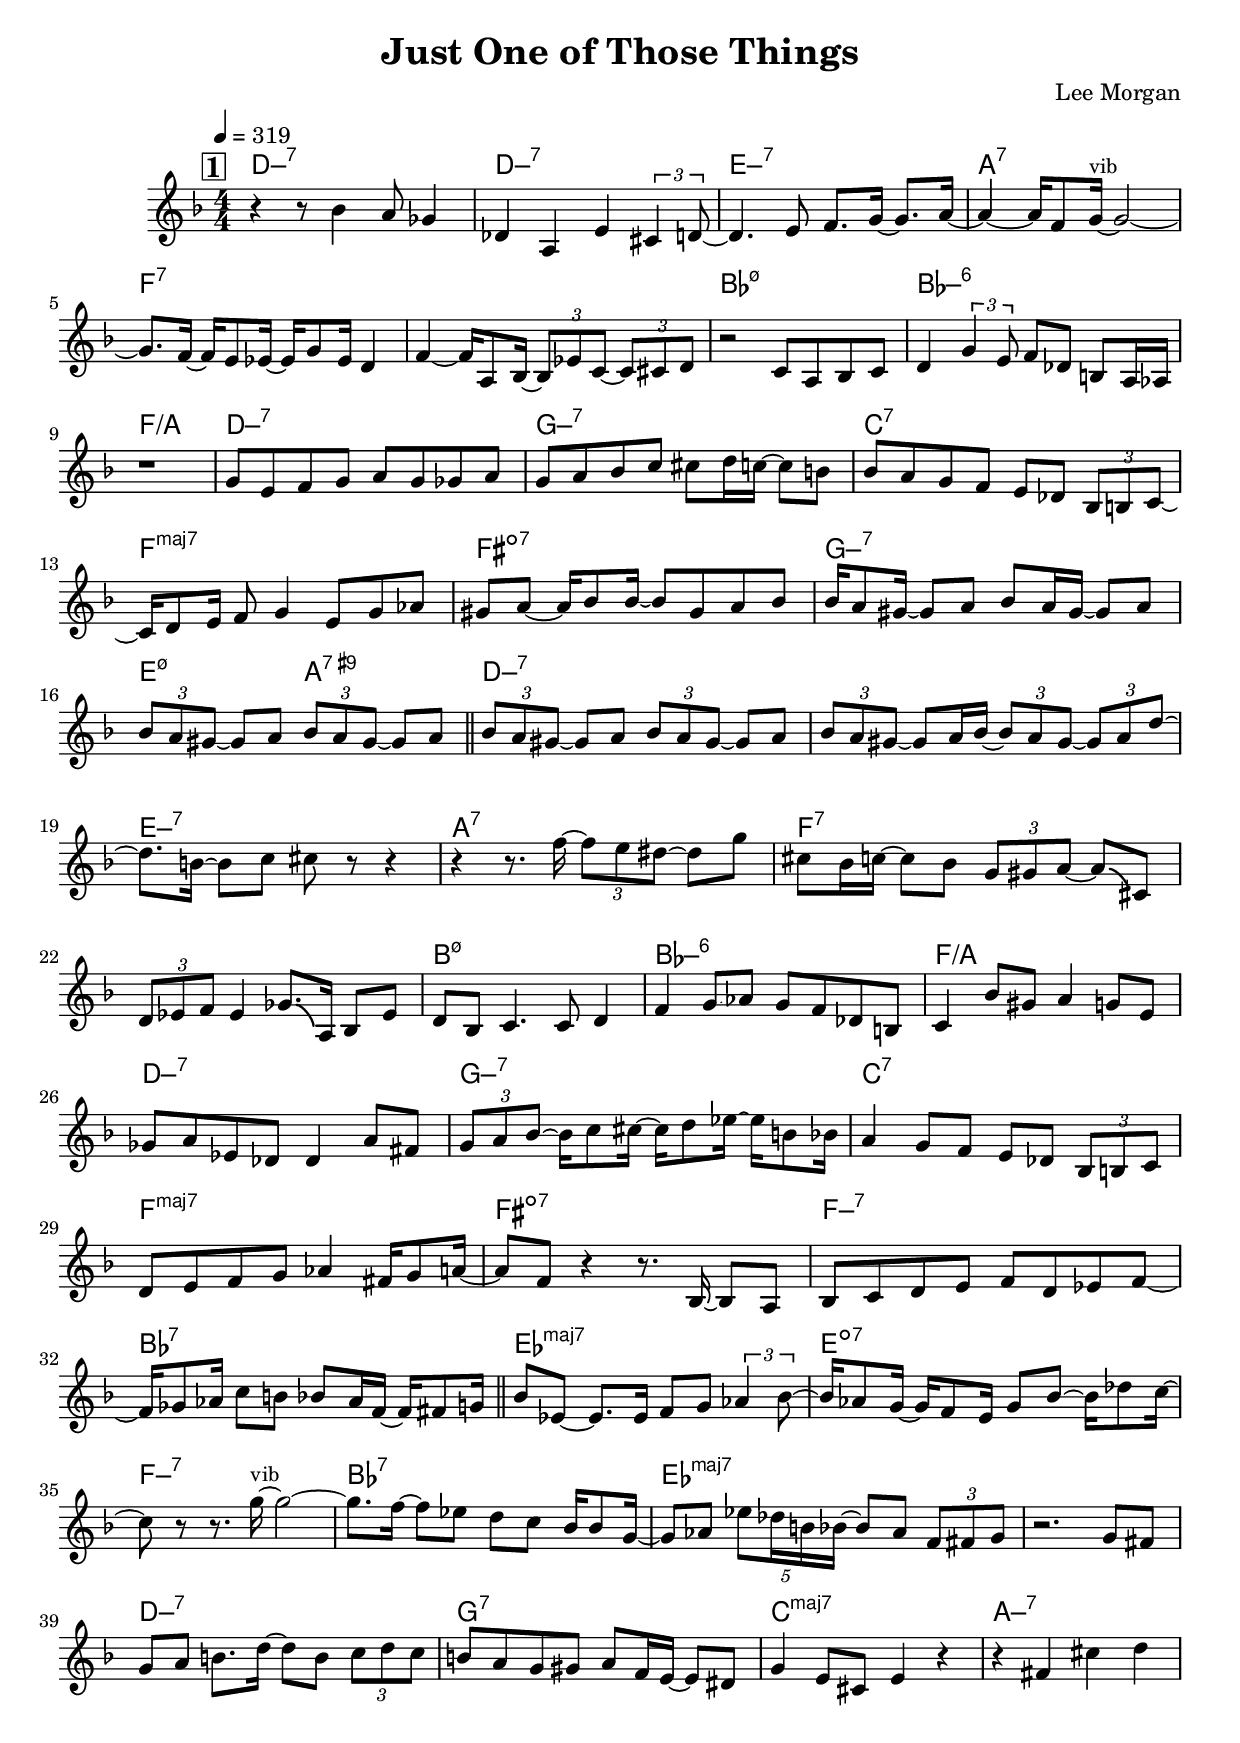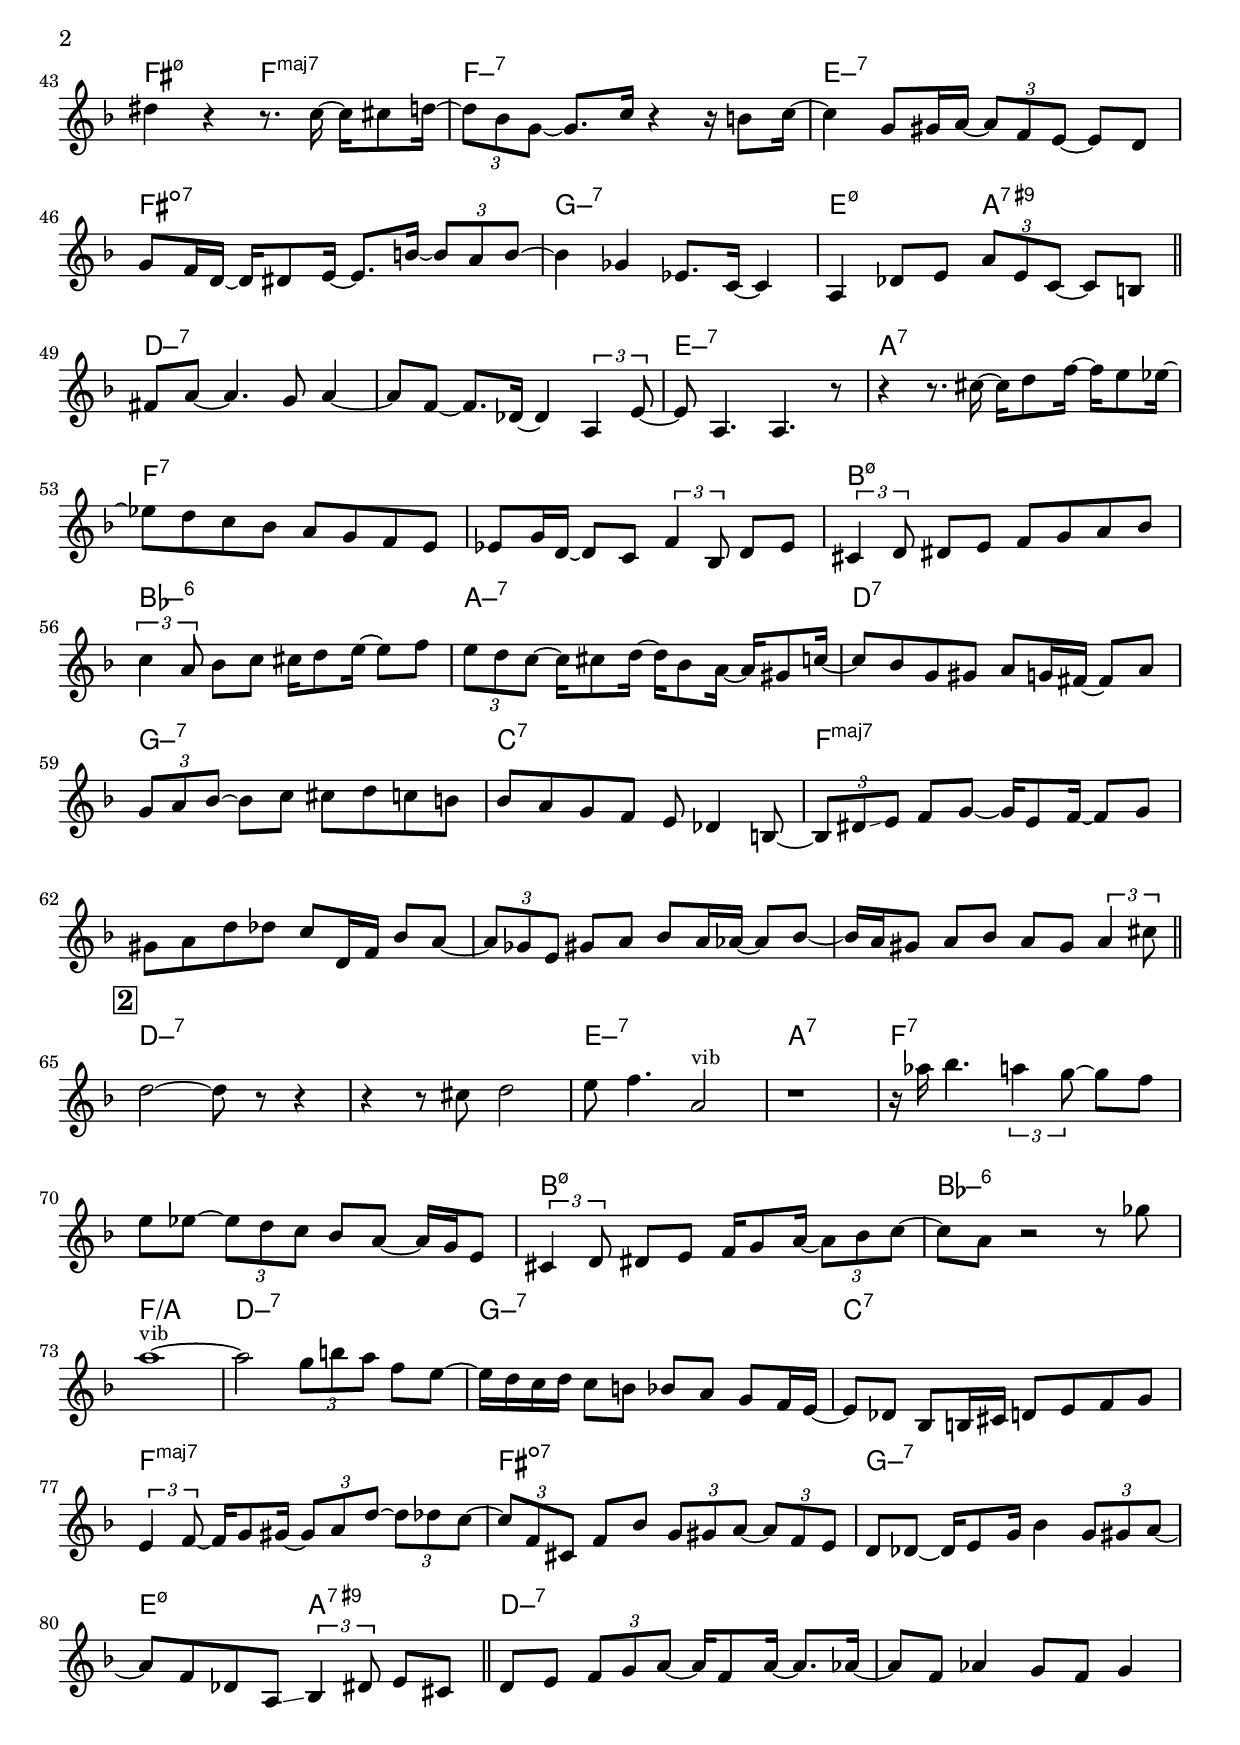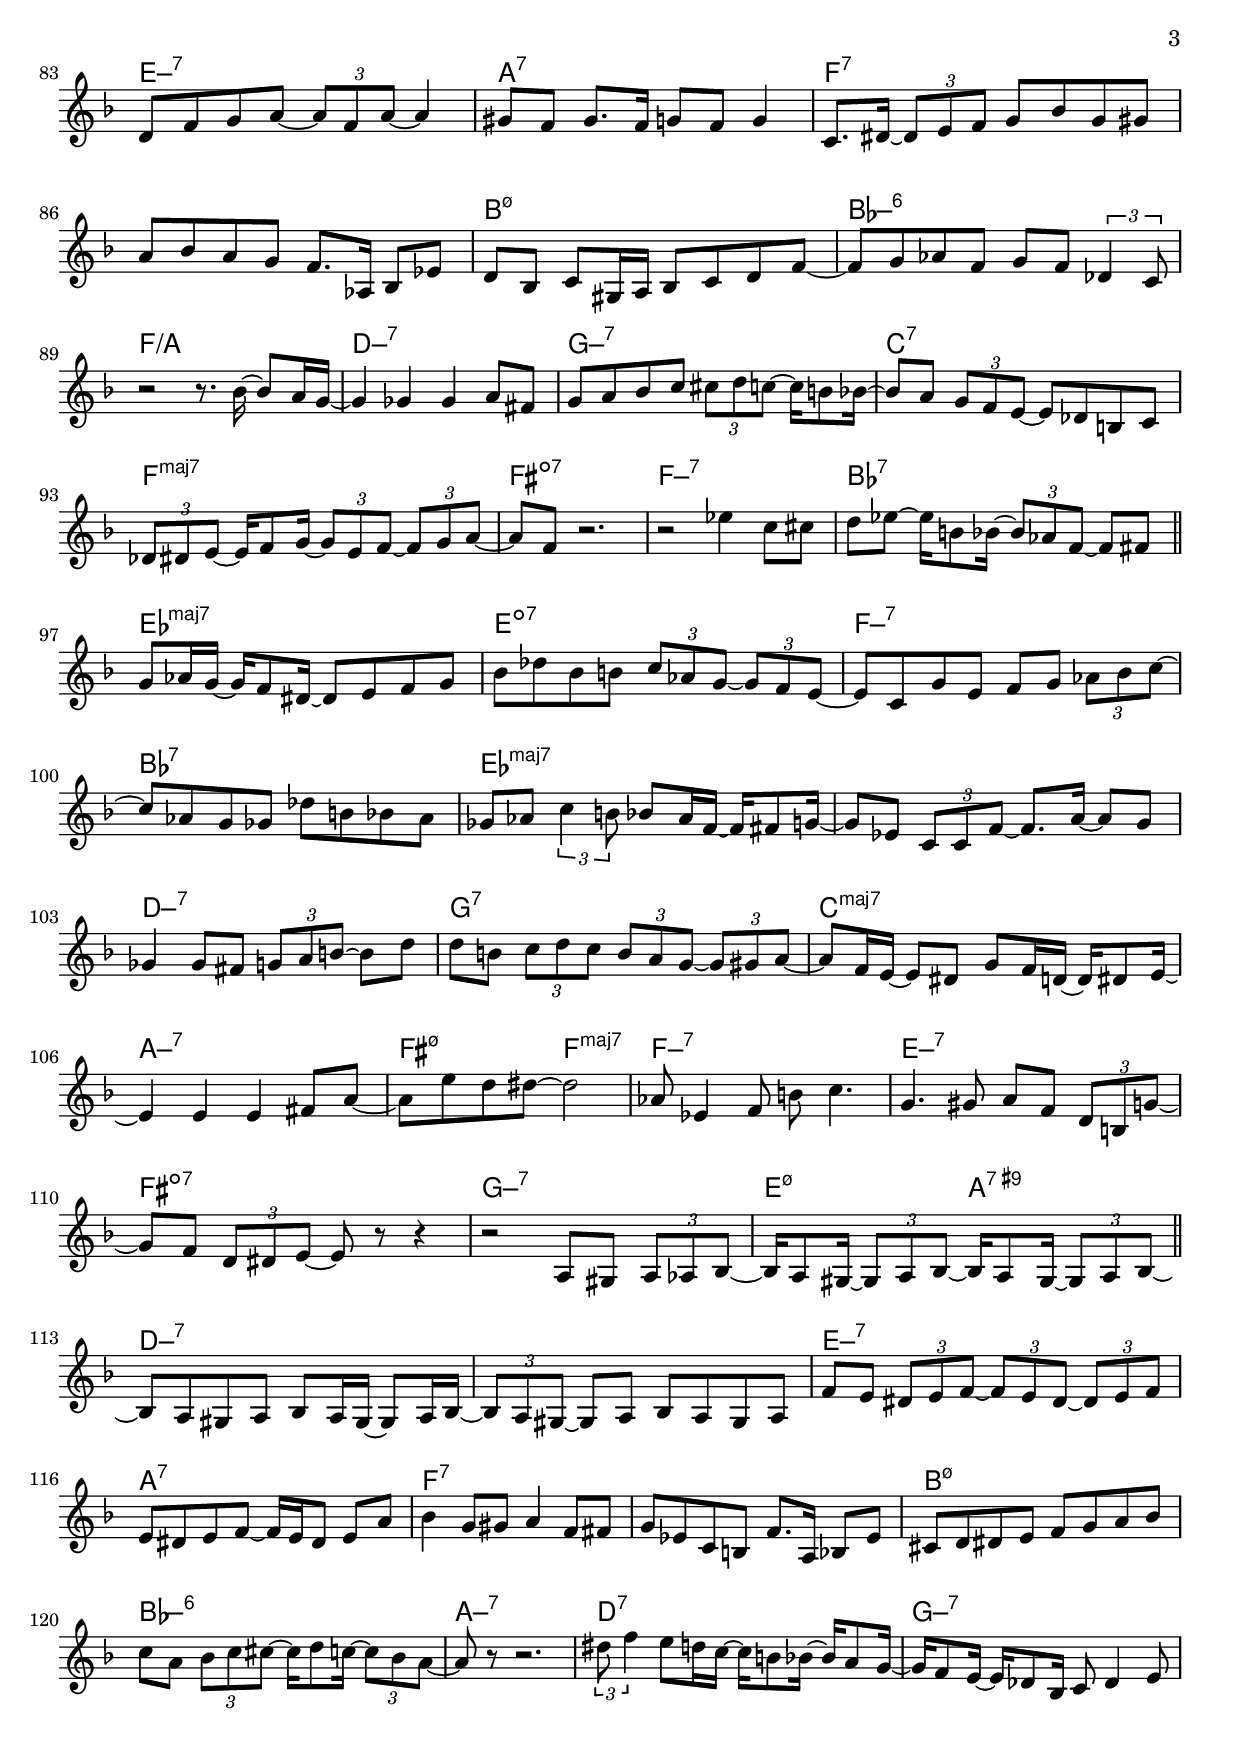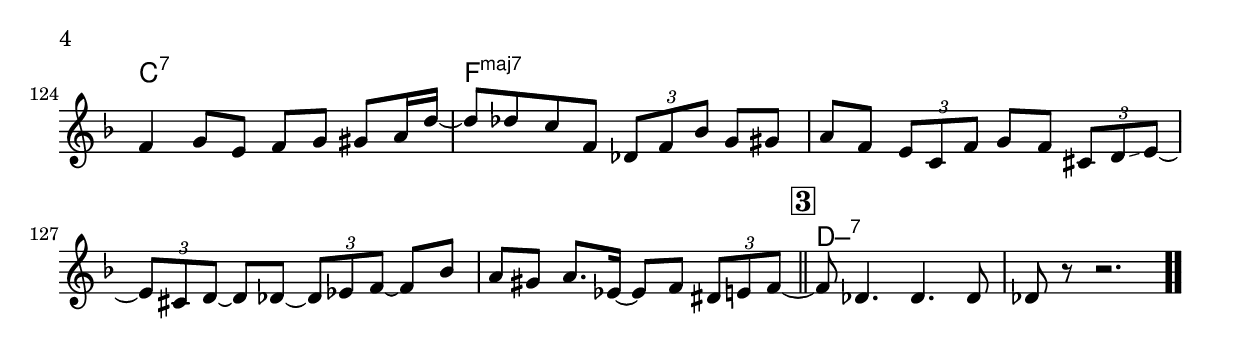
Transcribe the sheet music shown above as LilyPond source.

\version "2.13.2"

#(ly:set-option 'point-and-click #f)

\header {
  title = "Just One of Those Things"
  composer = "Lee Morgan"
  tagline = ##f
}
global =
{
    \override Staff.TimeSignature #'style = #'()
    \time 4/4
    \clef "treble"
    \key d \minor
    \override Rest #'direction = #'0
    \override MultiMeasureRest #'staff-position = #0
}
\score
{
<<
    \transpose c' c'

    \new ChordNames { \chords {
      \set majorSevenSymbol = \markup { "maj7" }
      \set minorChordModifier = \markup { \char ##x2013 }
      
      | d1:min7 | d1:min7 | e1:min7 | a1:7 | f1:7 | s1 | bes1:min5-7 | bes1:min6 
      | f1:/a | d1:min7 | g1:min7 | c1:7 | f1:maj | fis1:dim7 | g1:min7 | e2:min5-7 a2:9+ 
      | d1:min7 | s1 | e1:min7 | a1:7 | f1:7 | s1 | b1:min5-7 | bes1:min6 
      | f1:/a | d1:min7 | g1:min7 | c1:7 | f1:maj | fis1:dim7 | f1:min7 | bes1:7 
      | es1:maj | e1:dim7 | f1:min7 | bes1:7 | es1:maj | s1 | d1:min7 | g1:7 
      | c1:maj | a1:min7 | fis2:min5-7 f2:maj | f1:min7 | e1:min7 | fis1:dim7 | g1:min7 | e2:min5-7 a2:9+ 
      | d1:min7 | s1 | e1:min7 | a1:7 | f1:7 | s1 | b1:min5-7 | bes1:min6 
      | a1:min7 | d1:7 | g1:min7 | c1:7 | f1:maj | s1 | s1 | s1 
      | d1:min7 | s1 | e1:min7 | a1:7 | f1:7 | s1 | b1:min5-7 | bes1:min6 
      | f1:/a | d1:min7 | g1:min7 | c1:7 | f1:maj | fis1:dim7 | g1:min7 | e2:min5-7 a2:9+ 
      | d1:min7 | s1 | e1:min7 | a1:7 | f1:7 | s1 | b1:min5-7 | bes1:min6 
      | f1:/a | d1:min7 | g1:min7 | c1:7 | f1:maj | fis1:dim7 | f1:min7 | bes1:7 
      | es1:maj | e1:dim7 | f1:min7 | bes1:7 | es1:maj | s1 | d1:min7 | g1:7 
      | c1:maj | a1:min7 | fis2:min5-7 f2:maj | f1:min7 | e1:min7 | fis1:dim7 | g1:min7 | e2:min5-7 a2:9+ 
      | d1:min7 | s1 | e1:min7 | a1:7 | f1:7 | s1 | b1:min5-7 | bes1:min6 
      | a1:min7 | d1:7 | g1:min7 | c1:7 | f1:maj | s1 | s1 | s1 
      | d1:min7|
      }
      }

    \new Staff
    <<
    \transpose c' c'

    {
      \global
  		%\override Score.MetronomeMark #'transparent = ##t
  		%\override Score.MetronomeMark #'stencil = ##f
  		
  		\override HorizontalBracket #'direction = #UP
  		\override HorizontalBracket #'bracket-flare = #'(0 . 0)
  		
  		\override TextSpanner #'dash-fraction = #1.0
  		\override TextSpanner #'bound-details #'left #'text = \markup{ \concat{\draw-line #'(0 . -1.0) \draw-line #'(1.0 . 0) }}
  		\override TextSpanner #'bound-details #'right #'text = \markup{ \concat{ \draw-line #'(1.0 . 0) \draw-line #'(0 . -1.0) }}
          \set Score.markFormatter = #format-mark-box-numbers


      \tempo 4 = 319
      \set Score.currentBarNumber = #1
     
      \bar "||" \mark \default r4 r8 bes'4 a'8 ges'4 
      | des'4 a4 e'4 \tuplet 3/2 {cis'4 d'8~} 
      | d'4. e'8 f'8. g'16~ g'8. a'16~ 
      | a'4~ a'16 f'8 g'16~^\markup{\left-align \small vib} g'2~ 
      | g'8. f'16~ f'16 e'8 es'16~ es'16 g'8 es'16 d'4 
      | f'4~ f'16 a8 bes16~ \tuplet 3/2 {bes8 es'8 c'8~} \tuplet 3/2 {c'8 cis'8 d'8} 
      | r2 c'8 a8 bes8 c'8 
      | d'4 \tuplet 3/2 {g'4 e'8} f'8 des'8 b8 a16 aes16 
      | r1 
      | g'8 e'8 f'8 g'8 a'8 g'8 ges'8 a'8 
      | g'8 a'8 bes'8 c''8 cis''8 d''16 c''16~ c''8 b'8 
      | bes'8 a'8 g'8 f'8 e'8 des'8 \tuplet 3/2 {bes8 b8 c'8~} 
      | c'16 d'8 e'16 f'8 g'4 e'8 g'8 aes'8 
      | gis'8 a'8~ a'16 bes'8 bes'16~ bes'8 gis'8 a'8 bes'8 
      | bes'16 a'8 gis'16~ gis'8 a'8 bes'8 a'16 gis'16~ gis'8 a'8 
      | \tuplet 3/2 {bes'8 a'8 gis'8~} gis'8 a'8 \tuplet 3/2 {bes'8 a'8 gis'8~} gis'8 a'8 
      \bar "||" \tuplet 3/2 {bes'8 a'8 gis'8~} gis'8 a'8 \tuplet 3/2 {bes'8 a'8 gis'8~} gis'8 a'8 
      | \tuplet 3/2 {bes'8 a'8 gis'8~} gis'8 a'16 bes'16~ \tuplet 3/2 {bes'8 a'8 gis'8~} \tuplet 3/2 {gis'8 a'8 d''8~} 
      | d''8. b'16~ b'8 c''8 cis''8 r8 r4 
      | r4 r8. f''16~ \tuplet 3/2 {f''8 e''8 dis''8~} dis''8 g''8 
      | cis''8 bes'16 c''16~ c''8 bes'8 \tuplet 3/2 {g'8 gis'8 a'8~} a'8\bendAfter #-4  cis'8 
      | \tuplet 3/2 {d'8 es'8 f'8} es'4 ges'8.\bendAfter #-4  a16 bes8 es'8 
      | d'8 bes8 c'4. c'8 d'4 
      | f'4 g'8\glissando  aes'8 g'8 f'8 des'8 b8 
      | c'4 bes'8 gis'8 a'4 g'8 e'8 
      | ges'8 a'8 es'8 des'8 des'4 a'8 fis'8 
      | \tuplet 3/2 {g'8 a'8 bes'8~} bes'16 c''8 cis''16~ cis''16 d''8 es''16~ es''16 b'8 bes'16 
      | a'4 g'8 f'8 e'8 des'8 \tuplet 3/2 {bes8 b8 c'8} 
      | d'8 e'8 f'8 g'8 aes'4 fis'16 g'8 a'16~ 
      | a'8 f'8 r4 r8. bes16~ bes8 a8 
      | bes8 c'8 d'8 e'8 f'8 d'8 es'8 f'8~ 
      | f'16 ges'8 aes'16 c''8 b'8 bes'8 aes'16 f'16~ f'16 fis'8 g'16 
      \bar "||" bes'8 es'8~ es'8. es'16 f'8 g'8 \tuplet 3/2 {aes'4 bes'8~} 
      | bes'16 aes'8 g'16~ g'16 f'8 e'16 g'8 bes'8~ bes'16 des''8 c''16~ 
      | c''8 r8 r8. g''16~^\markup{\left-align \small vib} g''2~ 
      | g''8. f''16~ f''8 es''8 d''8 c''8 bes'16 bes'8 g'16~ 
      | g'8 aes'8 \tuplet 5/4 {es''8 des''16 b'16 bes'16~} bes'8 aes'8 \tuplet 3/2 {f'8 fis'8 g'8} 
      | r2. g'8 fis'8 
      | g'8 a'8 b'8. d''16~ d''8 b'8 \tuplet 3/2 {c''8 d''8 c''8} 
      | b'8 a'8 g'8 gis'8 a'8 f'16 e'16~ e'8 dis'8 
      | g'4 e'8 cis'8 e'4 r4 
      | r4 fis'4 cis''4 d''4 
      | dis''4 r4 r8. c''16~ c''16 cis''8 d''16~ 
      | \tuplet 3/2 {d''8 bes'8 g'8~} g'8. c''16 r4 r16 b'8 c''16~ 
      | c''4 g'8 gis'16 a'16~ \tuplet 3/2 {a'8 f'8 e'8~} e'8 d'8 
      | g'8 f'16 d'16~ d'16 dis'8 e'16~ e'8. b'16~ \tuplet 3/2 {b'8 a'8 b'8~} 
      | b'4 ges'4 es'8. c'16~ c'4 
      | a4 des'8 e'8 \tuplet 3/2 {a'8 e'8 c'8~} c'8 b8 
      \bar "||" fis'8 a'8~ a'4. g'8 a'4~ 
      | a'8 f'8~ f'8. des'16~ des'4 \tuplet 3/2 {a4 e'8~} 
      | e'8 a4. a4. r8 
      | r4 r8. cis''16~ cis''16 d''8 f''16~ f''16 e''8 es''16~ 
      | es''8 d''8 c''8 bes'8 a'8 g'8 f'8 e'8 
      | es'8 g'16 d'16~ d'8 c'8 \tuplet 3/2 {f'4 bes8} d'8 es'8 
      | \tuplet 3/2 {cis'4 d'8} dis'8 e'8 f'8 g'8 a'8 bes'8 
      | \tuplet 3/2 {c''4 a'8} bes'8 c''8 cis''16 d''8 e''16~ e''8 f''8 
      | \tuplet 3/2 {e''8 d''8 c''8~} c''16 cis''8 d''16~ d''16 bes'8 a'16~ a'16 gis'8 c''16~ 
      | c''8 bes'8 g'8 gis'8 a'8 g'16 fis'16~ fis'8 a'8 
      | \tuplet 3/2 {g'8 a'8 bes'8~} bes'8 c''8 cis''8 d''8 c''8 b'8 
      | bes'8 a'8 g'8 f'8 e'8 des'4 b8~ 
      | \tuplet 3/2 {b8 dis'8\glissando  e'8} f'8 g'8~ g'16 e'8 f'16~ f'8 g'8 
      | gis'8 a'8 d''8 des''8 c''8 d'16 f'16 bes'8 a'8~ 
      | \tuplet 3/2 {a'8 ges'8 e'8} gis'8 a'8 bes'8 a'16 aes'16~ aes'8 bes'8~ 
      | bes'16 a'16 gis'8 a'8 bes'8 a'8 gis'8 \tuplet 3/2 {a'4 cis''8} 
      \bar "||" \mark \default d''2~ d''8 r8 r4 
      | r4 r8 cis''8 d''2 
      | e''8 f''4. a'2^\markup{\left-align \small vib} 
      | r1 
      | r16 aes''16 bes''4. \tuplet 3/2 {a''4 g''8~} g''8 f''8 
      | e''8 es''8~ \tuplet 3/2 {es''8 d''8 c''8} bes'8 a'8~ a'16 g'16 e'8 
      | \tuplet 3/2 {cis'4 d'8} dis'8 e'8 f'16 g'8 a'16~ \tuplet 3/2 {a'8 bes'8 c''8~} 
      | c''8 a'8 r2 r8 ges''8 
      | a''1~^\markup{\left-align \small vib} 
      | a''2 \tuplet 3/2 {g''8 b''8 a''8} f''8 e''8~ 
      | e''16 d''16 c''16 d''16 c''8 b'8 bes'8 a'8 g'8 f'16 e'16~ 
      | e'8 des'8 bes8 b16 cis'16 d'8 e'8 f'8 g'8 
      | \tuplet 3/2 {e'4 f'8~} f'16 g'8 gis'16~ \tuplet 3/2 {gis'8 a'8 d''8~} \tuplet 3/2 {d''8 des''8 c''8~} 
      | \tuplet 3/2 {c''8 f'8 cis'8} f'8 bes'8 \tuplet 3/2 {g'8 gis'8 a'8~} \tuplet 3/2 {a'8 f'8 e'8} 
      | d'8 des'8~ des'16 e'8 g'16 bes'4 \tuplet 3/2 {g'8 gis'8 a'8~} 
      | a'8 f'8 des'8 a8\glissando  \tuplet 3/2 {bes4 dis'8} e'8 cis'8 
      \bar "||" d'8 e'8 \tuplet 3/2 {f'8 g'8 a'8~} a'16 f'8 a'16~ a'8. aes'16~ 
      | aes'8 f'8 aes'4 g'8 f'8 g'4 
      | d'8 f'8 g'8 a'8~ \tuplet 3/2 {a'8 f'8 a'8~} a'4 
      | gis'8 f'8 gis'8. f'16 g'8 f'8 g'4 
      | c'8. dis'16~ \tuplet 3/2 {dis'8 e'8 f'8} g'8 bes'8 g'8 gis'8 
      | a'8 bes'8 a'8 g'8 f'8. aes16 bes8 es'8 
      | d'8 bes8 c'8 gis16 a16 bes8 c'8 d'8 f'8~ 
      | f'8 g'8 aes'8 f'8 g'8 f'8 \tuplet 3/2 {des'4 c'8} 
      | r2 r8. bes'16~ bes'8 a'16 g'16~ 
      | g'4 ges'4 ges'4 a'8 fis'8 
      | g'8 a'8 bes'8 c''8 \tuplet 3/2 {cis''8 d''8 c''8~} c''16 b'8 bes'16~ 
      | bes'8 a'8 \tuplet 3/2 {g'8 f'8 e'8~} e'8 des'8 b8 c'8 
      | \tuplet 3/2 {des'8 dis'8 e'8~} e'16 f'8 g'16~ \tuplet 3/2 {g'8 e'8 f'8~} \tuplet 3/2 {f'8 g'8 a'8~} 
      | a'8 f'8 r2. 
      | r2 es''4 c''8 cis''8 
      | d''8 es''8~ es''16 b'8 bes'16~ \tuplet 3/2 {bes'8 aes'8 f'8~} f'8 fis'8 
      \bar "||" g'8 aes'16 g'16~ g'16 f'8 dis'16~ dis'8 e'8 f'8 g'8 
      | bes'8 des''8 bes'8 b'8 \tuplet 3/2 {c''8 aes'8 g'8~} \tuplet 3/2 {g'8 f'8 e'8~} 
      | e'8 c'8 g'8 e'8 f'8 g'8 \tuplet 3/2 {aes'8 bes'8 c''8~} 
      | c''8 aes'8 g'8 ges'8 des''8 b'8 bes'8 aes'8 
      | ges'8 aes'8 \tuplet 3/2 {c''4 b'8} bes'8 aes'16 f'16~ f'16 fis'8 g'16~ 
      | g'8 es'8 \tuplet 3/2 {c'8 c'8 f'8~} f'8. a'16~ a'8 g'8 
      | ges'4 ges'8 fis'8 \tuplet 3/2 {g'8 a'8 b'8~} b'8 d''8 
      | d''8 b'8 \tuplet 3/2 {c''8 d''8 c''8} \tuplet 3/2 {b'8 a'8 g'8~} \tuplet 3/2 {g'8 gis'8 a'8~} 
      | a'8 f'16 e'16~ e'8 dis'8 g'8 f'16 d'16~ d'16 dis'8 e'16~ 
      | e'4 e'4 e'4 fis'8 a'8~ 
      | a'8 e''8 d''8 dis''8~ dis''2 
      | aes'8 es'4 f'8 b'8 c''4. 
      | g'4. gis'8 a'8 f'8 \tuplet 3/2 {d'8 b8 g'8~} 
      | g'8 f'8 \tuplet 3/2 {d'8 dis'8 e'8~} e'8 r8 r4 
      | r2 a8 gis8 \tuplet 3/2 {a8 aes8 bes8~} 
      | bes16 a8 gis16~ \tuplet 3/2 {gis8 a8 bes8~} bes16 a8 gis16~ \tuplet 3/2 {gis8 a8 bes8~} 
      \bar "||" bes8 a8 gis8 a8 bes8 a16 gis16~ gis8 a16 bes16~ 
      | \tuplet 3/2 {bes8 a8 gis8~} gis8 a8 bes8 a8 gis8 a8 
      | f'8 e'8 \tuplet 3/2 {dis'8 e'8 f'8~} \tuplet 3/2 {f'8 e'8 dis'8~} \tuplet 3/2 {dis'8 e'8 f'8} 
      | e'8 dis'8 e'8 f'8~ f'16 e'16 dis'8 e'8 a'8 
      | bes'4 g'8 gis'8 a'4 f'8 fis'8 
      | g'8 es'8 c'8 b8 f'8. a16 bes8 es'8 
      | cis'8 d'8 dis'8 e'8 f'8 g'8 a'8 bes'8 
      | c''8 a'8 \tuplet 3/2 {bes'8 c''8 cis''8~} cis''16 d''8 c''16~ \tuplet 3/2 {c''8 bes'8 a'8~} 
      | a'8 r8 r2. 
      | \tuplet 3/2 {dis''8 f''4} e''8 d''16 c''16~ c''16 b'8 bes'16~ bes'16 a'8 g'16~ 
      | g'16 f'8 e'16~ e'16 des'8 bes16 c'8 des'4 e'8 
      | f'4 g'8 e'8 f'8 g'8 gis'8 a'16 d''16~ 
      | d''8 des''8 c''8 f'8 \tuplet 3/2 {des'8 f'8 bes'8} g'8 gis'8 
      | a'8 f'8 \tuplet 3/2 {e'8 c'8 f'8} g'8 f'8 \tuplet 3/2 {cis'8 d'8\glissando  e'8~} 
      | \tuplet 3/2 {e'8 cis'8 d'8~} d'8 des'8~ \tuplet 3/2 {des'8 es'8 f'8~} f'8 bes'8 
      | a'8 gis'8 a'8. es'16~ es'8 f'8 \tuplet 3/2 {dis'8 e'8 f'8~} 
      \bar "||" \mark \default f'8 des'4. des'4. des'8 
      | des'8 r8 r2.\bar  ".."
    }
    >>
>>    
}
